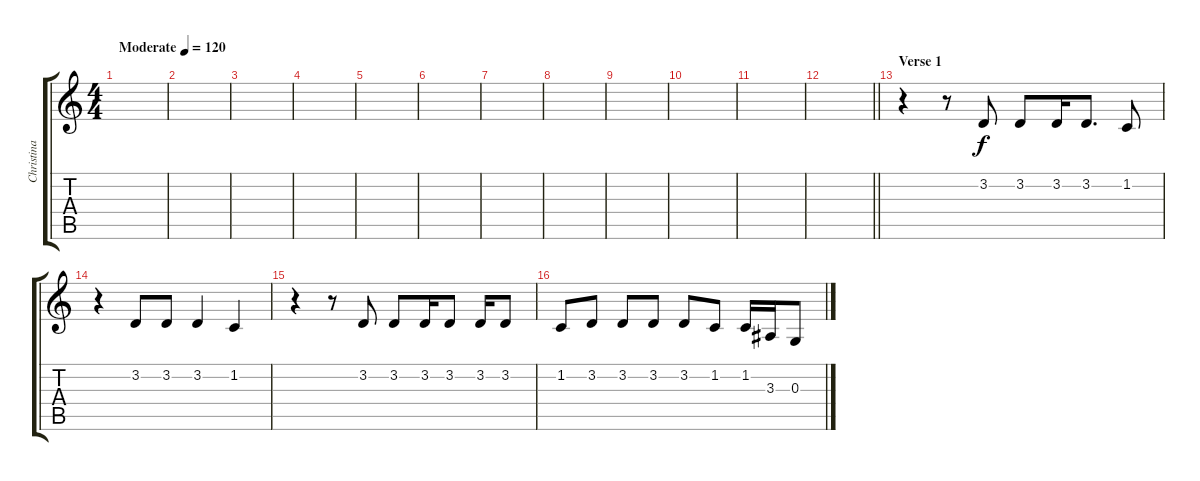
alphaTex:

\track ("Christina" "Christina") {instrument lead6voice}
\staff {score tabs}
\tuning (E4 B3 G3 D3 A2 E2) {hide}
\ts (4 4)
\tempo (120 "Moderate")
\clef g2
\ks c
|
|
|
|
|
|
|
|
|
|
|
\barLineRight lightlight
|
\section ("" "Verse 1")
r.4 r.8 3.2.8 3.2.8 3.2.16 3.2.8{d} 1.2.8 |
r.4 3.2.8 3.2.8 3.2.4 1.2.4 |
r.4 r.8 3.2.8 3.2.8 3.2.16 3.2.8 3.2.16 3.2.8 |
1.2.8 3.2.8 3.2.8 3.2.8 3.2.8 1.2.8 1.2.16 3.3.16 0.3.8
